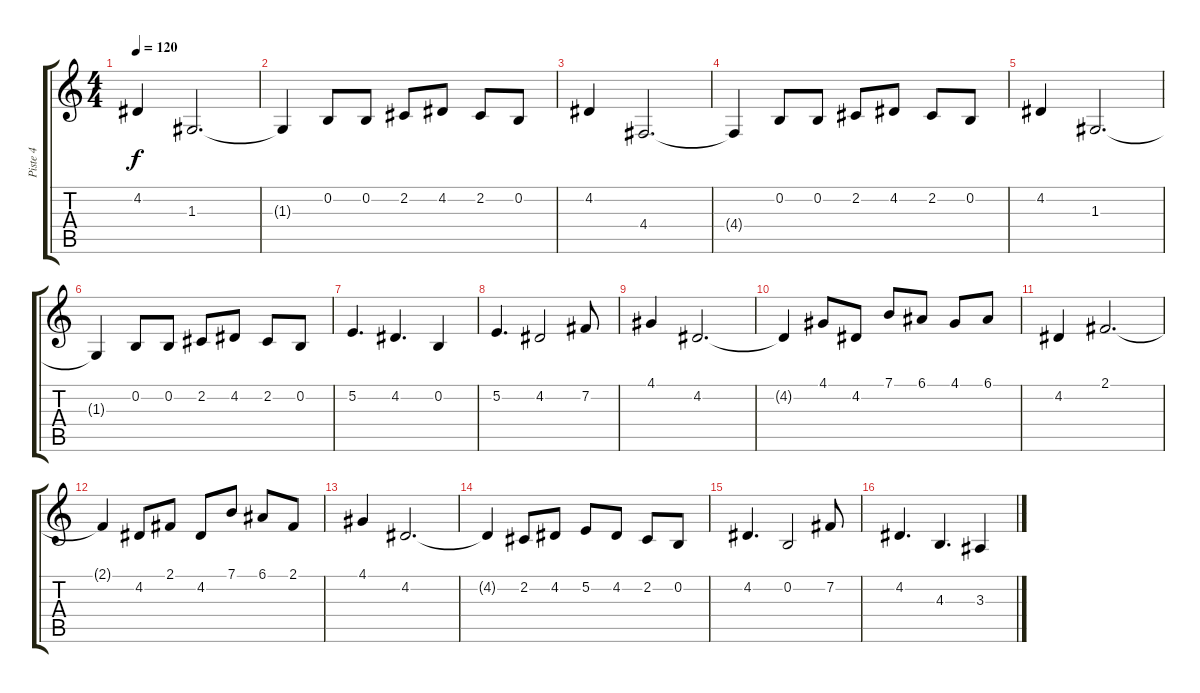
\track ("Piste 4" "Piste 4") {instrument fx4atmosphere}
\staff {score tabs}
\tuning (E4 B3 G3 D3 A2 E2) {hide}
\ts (4 4)
\tempo 120
\clef g2
\ks c
4.2.4{dy f} 1.3.2{d} |
1.3{t}.4 0.2.8 0.2.8 2.2.8 4.2.8 2.2.8 0.2.8 |
4.2.4 4.4.2{d} |
4.4{t}.4 0.2.8 0.2.8 2.2.8 4.2.8 2.2.8 0.2.8 |
4.2.4 1.3.2{d} |
1.3{t}.4 0.2.8 0.2.8 2.2.8 4.2.8 2.2.8 0.2.8 |
5.2.4{d} 4.2.4{d} 0.2.4 |
5.2.4{d} 4.2.2 7.2.8 |
4.1.4 4.2.2{d} |
4.2{t}.4 4.1.8 4.2.8 7.1.8 6.1.8 4.1.8 6.1.8 |
4.2.4 2.1.2{d} |
2.1{t}.4 4.2.8 2.1.8 4.2.8 7.1.8 6.1.8 2.1.8 |
4.1.4 4.2.2{d} |
4.2{t}.4 2.2.8 4.2.8 5.2.8 4.2.8 2.2.8 0.2.8 |
4.2.4{d} 0.2.2 7.2.8 |
4.2.4{d} 4.3.4{d} 3.3.4
